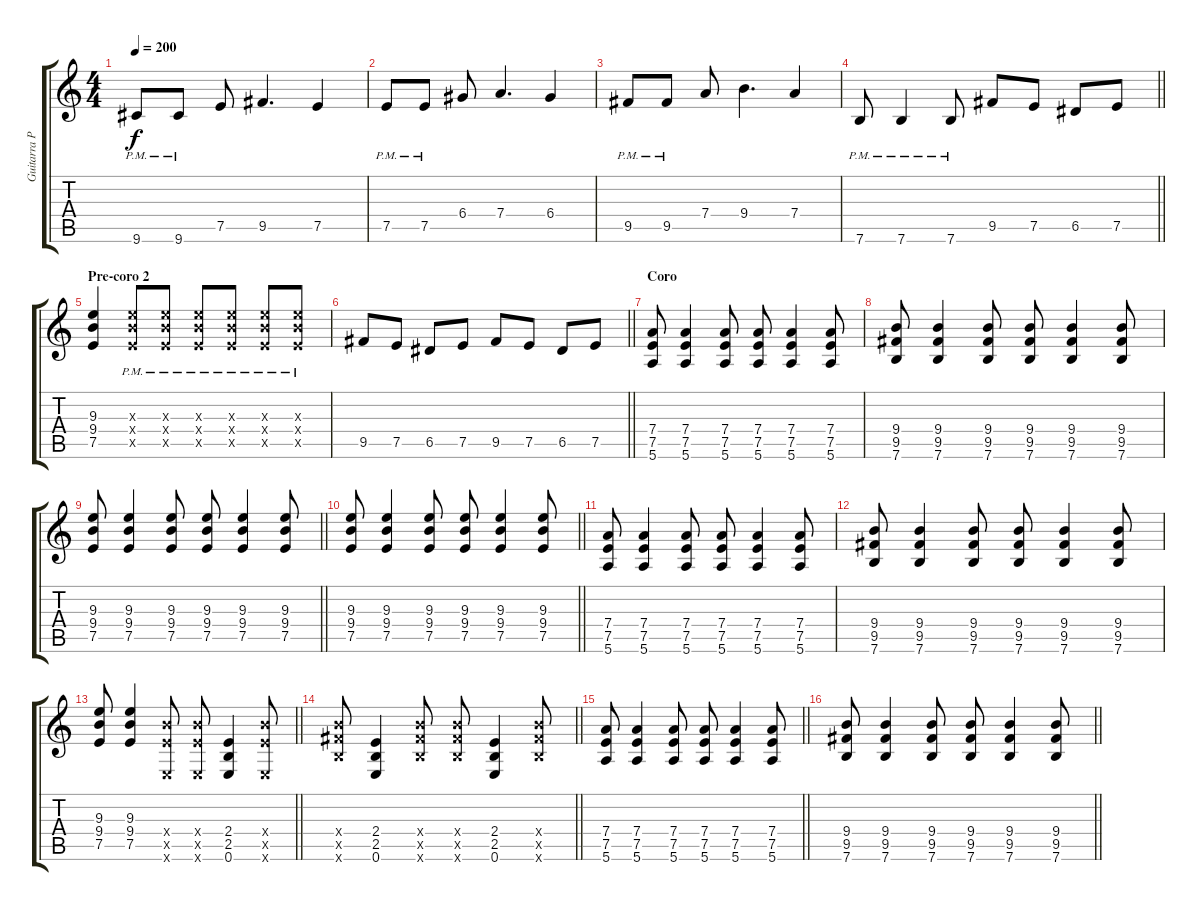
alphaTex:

\track ("Guitarra Principal" "Guitarra P") {mute instrument distortionguitar}
\staff {score tabs}
\tuning (E4 B3 G3 D3 A2 E2) {hide}
\ts (4 4)
\tempo 200
\clef g2
\ks c
9.6{pm}.8{dy f} 9.6{pm}.8 7.5.8 9.5.4{d} 7.5.4 |
7.5{pm}.8 7.5{pm}.8 6.4.8 7.4.4{d} 6.4.4 |
9.5{pm}.8 9.5{pm}.8 7.4.8 9.4.4{d} 7.4.4 |
\barLineRight lightlight
7.6{pm}.8 7.6{pm}.4 7.6{pm}.8 9.5.8 7.5.8 6.5.8 7.5.8 |
\section ("" "Pre-coro 2")
(9.3 9.4 7.5).4 (9.3{pm x} 9.4{pm x} 7.5{pm x}).8 (9.3{pm x} 9.4{pm x} 7.5{pm x}).8 (9.3{pm x} 9.4{pm x} 7.5{pm x}).8 (9.3{pm x} 9.4{pm x} 7.5{pm x}).8 (9.3{pm x} 9.4{pm x} 7.5{pm x}).8 (9.3{pm x} 9.4{pm x} 7.5{pm x}).8 |
\barLineRight lightlight
9.5.8{volume 16} 7.5.8 6.5.8 7.5.8 9.5.8 7.5.8 6.5.8 7.5.8 |
\section ("" "Coro")
(7.4 7.5 5.6).8{volume 12} (7.4 7.5 5.6).4 (7.4 7.5 5.6).8 (7.4 7.5 5.6).8 (7.4 7.5 5.6).4 (7.4 7.5 5.6).8 |
(9.4 9.5 7.6).8 (9.4 9.5 7.6).4 (9.4 9.5 7.6).8 (9.4 9.5 7.6).8 (9.4 9.5 7.6).4 (9.4 9.5 7.6).8 |
\barLineRight lightlight
(9.3 9.4 7.5).8 (9.3 9.4 7.5).4 (9.3 9.4 7.5).8 (9.3 9.4 7.5).8 (9.3 9.4 7.5).4 (9.3 9.4 7.5).8 |
\barLineRight lightlight
(9.3 9.4 7.5).8 (9.3 9.4 7.5).4 (9.3 9.4 7.5).8 (9.3 9.4 7.5).8 (9.3 9.4 7.5).4 (9.3 9.4 7.5).8 |
(7.4 7.5 5.6).8 (7.4 7.5 5.6).4 (7.4 7.5 5.6).8 (7.4 7.5 5.6).8 (7.4 7.5 5.6).4 (7.4 7.5 5.6).8 |
(9.4 9.5 7.6).8 (9.4 9.5 7.6).4 (9.4 9.5 7.6).8 (9.4 9.5 7.6).8 (9.4 9.5 7.6).4 (9.4 9.5 7.6).8 |
\barLineRight lightlight
(9.3 9.4 7.5).8 (9.3 9.4 7.5).4 (9.4{x} 7.5{x} 0.6{x}).8 (9.4{x} 7.5{x} 0.6{x}).8 (2.4 2.5 0.6).4 (9.4{x} 7.5{x} 0.6{x}).8 |
\barLineRight lightlight
(9.4{x} 9.5{x} 7.6{x}).8 (2.4 2.5 0.6).4 (9.4{x} 9.5{x} 7.6{x}).8 (9.4{x} 9.5{x} 7.6{x}).8 (2.4 2.5 0.6).4 (9.4{x} 9.5{x} 7.6{x}).8 |
\barLineRight lightlight
(7.4 7.5 5.6).8 (7.4 7.5 5.6).4 (7.4 7.5 5.6).8 (7.4 7.5 5.6).8 (7.4 7.5 5.6).4 (7.4 7.5 5.6).8 |
\barLineRight lightlight
(9.4 9.5 7.6).8 (9.4 9.5 7.6).4 (9.4 9.5 7.6).8 (9.4 9.5 7.6).8 (9.4 9.5 7.6).4 (9.4 9.5 7.6).8
